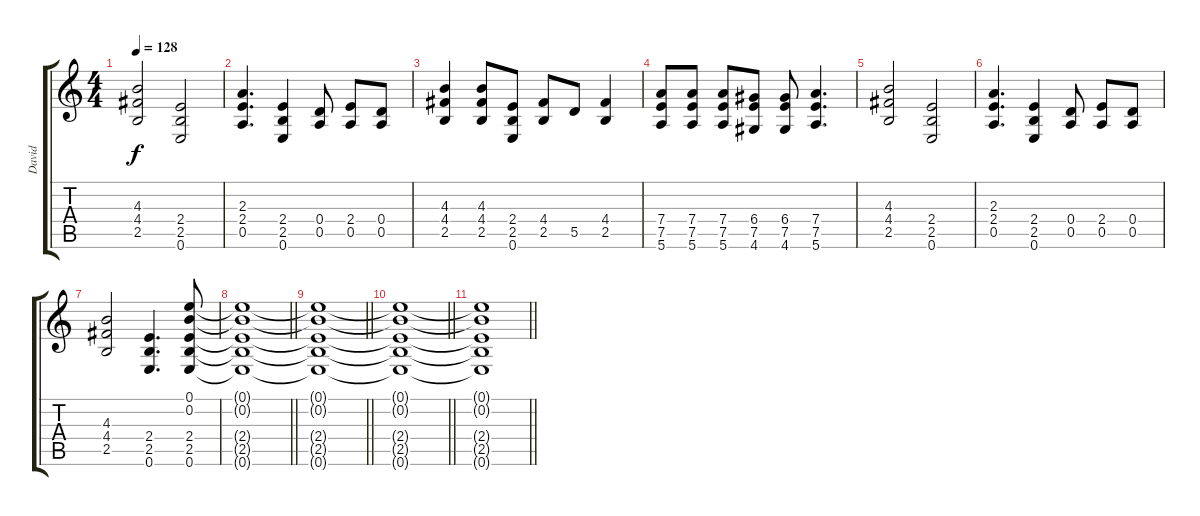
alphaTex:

\track ("David" "David") {instrument overdrivenguitar}
\staff {score tabs}
\tuning (E4 B3 G3 D3 A2 E2) {hide}
\ts (4 4)
\tempo 128
\clef g2
\ks c
(4.3 4.4 2.5).2{dy f} (2.4 2.5 0.6).2 |
(2.3 2.4 0.5).4{d} (2.4 2.5 0.6).4 (0.4 0.5).8 (2.4 0.5).8 (0.4 0.5).8 |
(4.3 4.4 2.5).4 (4.3 4.4 2.5).8 (2.4 2.5 0.6).8 (4.4 2.5).8 5.5.8 (4.4 2.5).4 |
(7.4 7.5 5.6).8 (7.4 7.5 5.6).8 (7.4 7.5 5.6).8 (6.4 7.5 4.6).8 (6.4 7.5 4.6).8 (7.4 7.5 5.6).4{d} |
(4.3 4.4 2.5).2 (2.4 2.5 0.6).2 |
(2.3 2.4 0.5).4{d} (2.4 2.5 0.6).4 (0.4 0.5).8 (2.4 0.5).8 (0.4 0.5).8 |
(4.3 4.4 2.5).2 (2.4 2.5 0.6).4{d} (0.1 0.2 2.4 2.5 0.6).8 |
\barLineRight lightlight
(0.1{t} 0.2{t} 2.4{t} 2.5{t} 0.6{t}).1 |
\barLineRight lightlight
(0.1{t} 0.2{t} 2.4{t} 2.5{t} 0.6{t}).1 |
\barLineRight lightlight
(0.1{t} 0.2{t} 2.4{t} 2.5{t} 0.6{t}).1 |
\barLineRight lightlight
(0.1{t} 0.2{t} 2.4{t} 2.5{t} 0.6{t}).1
